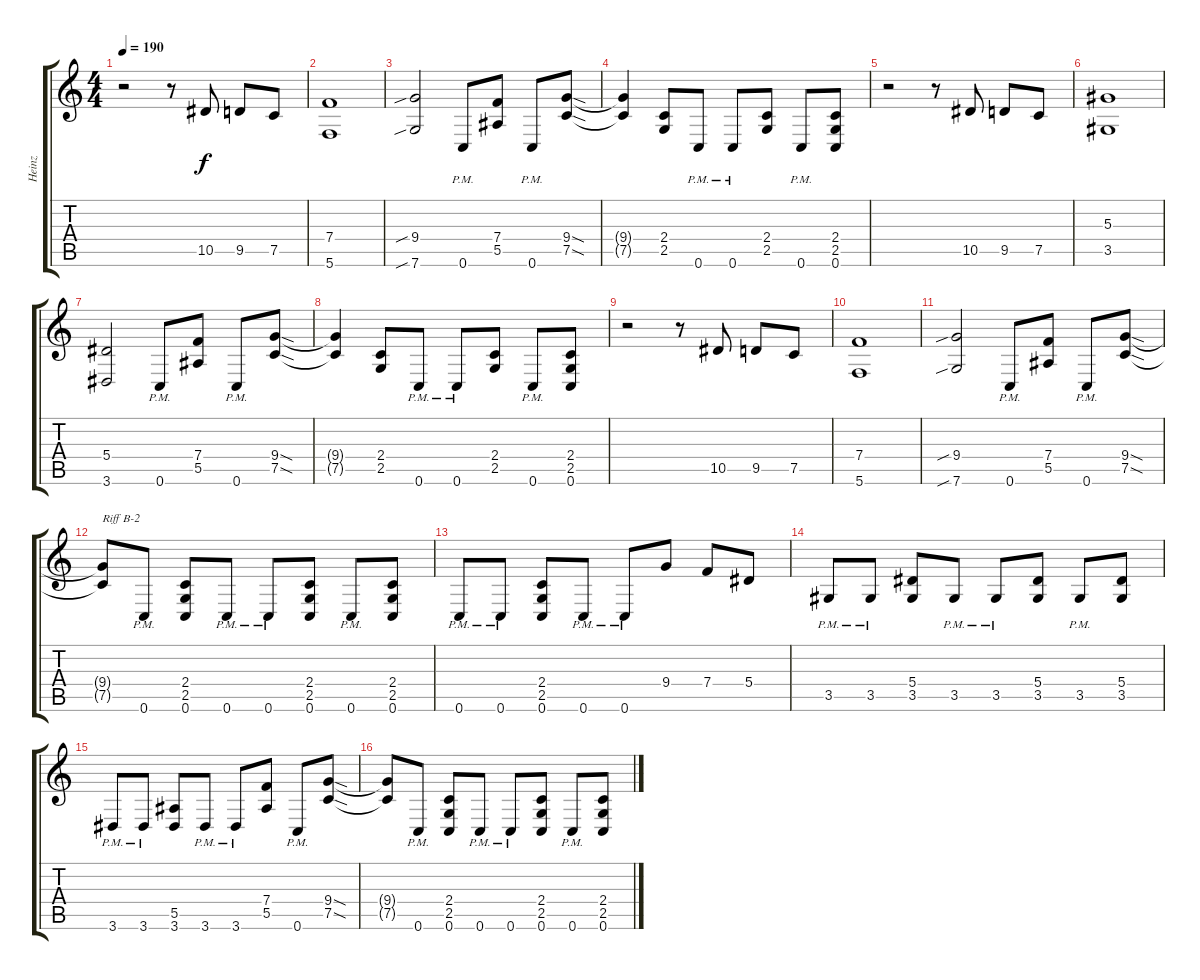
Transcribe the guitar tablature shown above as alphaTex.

\track ("Heinz" "Heinz") {instrument distortionguitar}
\staff {score tabs}
\tuning (C4 G3 Eb3 Bb2 F2 C2) {hide}
\ts (4 4)
\tempo 190
\clef g2
\ks c
r.2{dy f} r.8 10.5.8 9.5.8 7.5.8 |
(7.4 5.6).1 |
(9.4{sib} 7.6{sib}).2 0.6{pm}.8 (7.4 5.5).8 0.6{pm}.8 (9.4{sod} 7.5{sod}).8 |
(9.4{t} 7.5{t}).4 (2.4 2.5).8 0.6{pm}.8 0.6{pm}.8 (2.4 2.5).8 0.6{pm}.8 (2.4 2.5 0.6).8 |
r.2 r.8 10.5.8 9.5.8 7.5.8 |
(5.3 3.5).1 |
(5.4 3.6).2 0.6{pm}.8 (7.4 5.5).8 0.6{pm}.8 (9.4{sod} 7.5{sod}).8 |
(9.4{t} 7.5{t}).4 (2.4 2.5).8 0.6{pm}.8 0.6{pm}.8 (2.4 2.5).8 0.6{pm}.8 (2.4 2.5 0.6).8 |
r.2 r.8 10.5.8 9.5.8 7.5.8 |
(7.4 5.6).1 |
(9.4{sib} 7.6{sib}).2 0.6{pm}.8 (7.4 5.5).8 0.6{pm}.8 (9.4{sod} 7.5{sod}).8 |
(9.4{t} 7.5{t}).8{txt "Riff B-2"} 0.6{pm}.8 (2.4 2.5 0.6).8 0.6{pm}.8 0.6{pm}.8 (2.4 2.5 0.6).8 0.6{pm}.8 (2.4 2.5 0.6).8 |
0.6{pm}.8 0.6{pm}.8 (2.4 2.5 0.6).8 0.6{pm}.8 0.6{pm}.8 9.4.8 7.4.8 5.4.8 |
3.5{pm}.8 3.5{pm}.8 (5.4 3.5).8 3.5{pm}.8 3.5{pm}.8 (5.4 3.5).8 3.5{pm}.8 (5.4 3.5).8 |
3.6{pm}.8 3.6{pm}.8 (5.5 3.6).8 3.6{pm}.8 3.6{pm}.8 (7.4 5.5).8 0.6{pm}.8 (9.4{sod} 7.5{sod}).8 |
(9.4{t} 7.5{t}).8 0.6{pm}.8 (2.4 2.5 0.6).8 0.6{pm}.8 0.6{pm}.8 (2.4 2.5 0.6).8 0.6{pm}.8 (2.4 2.5 0.6).8
